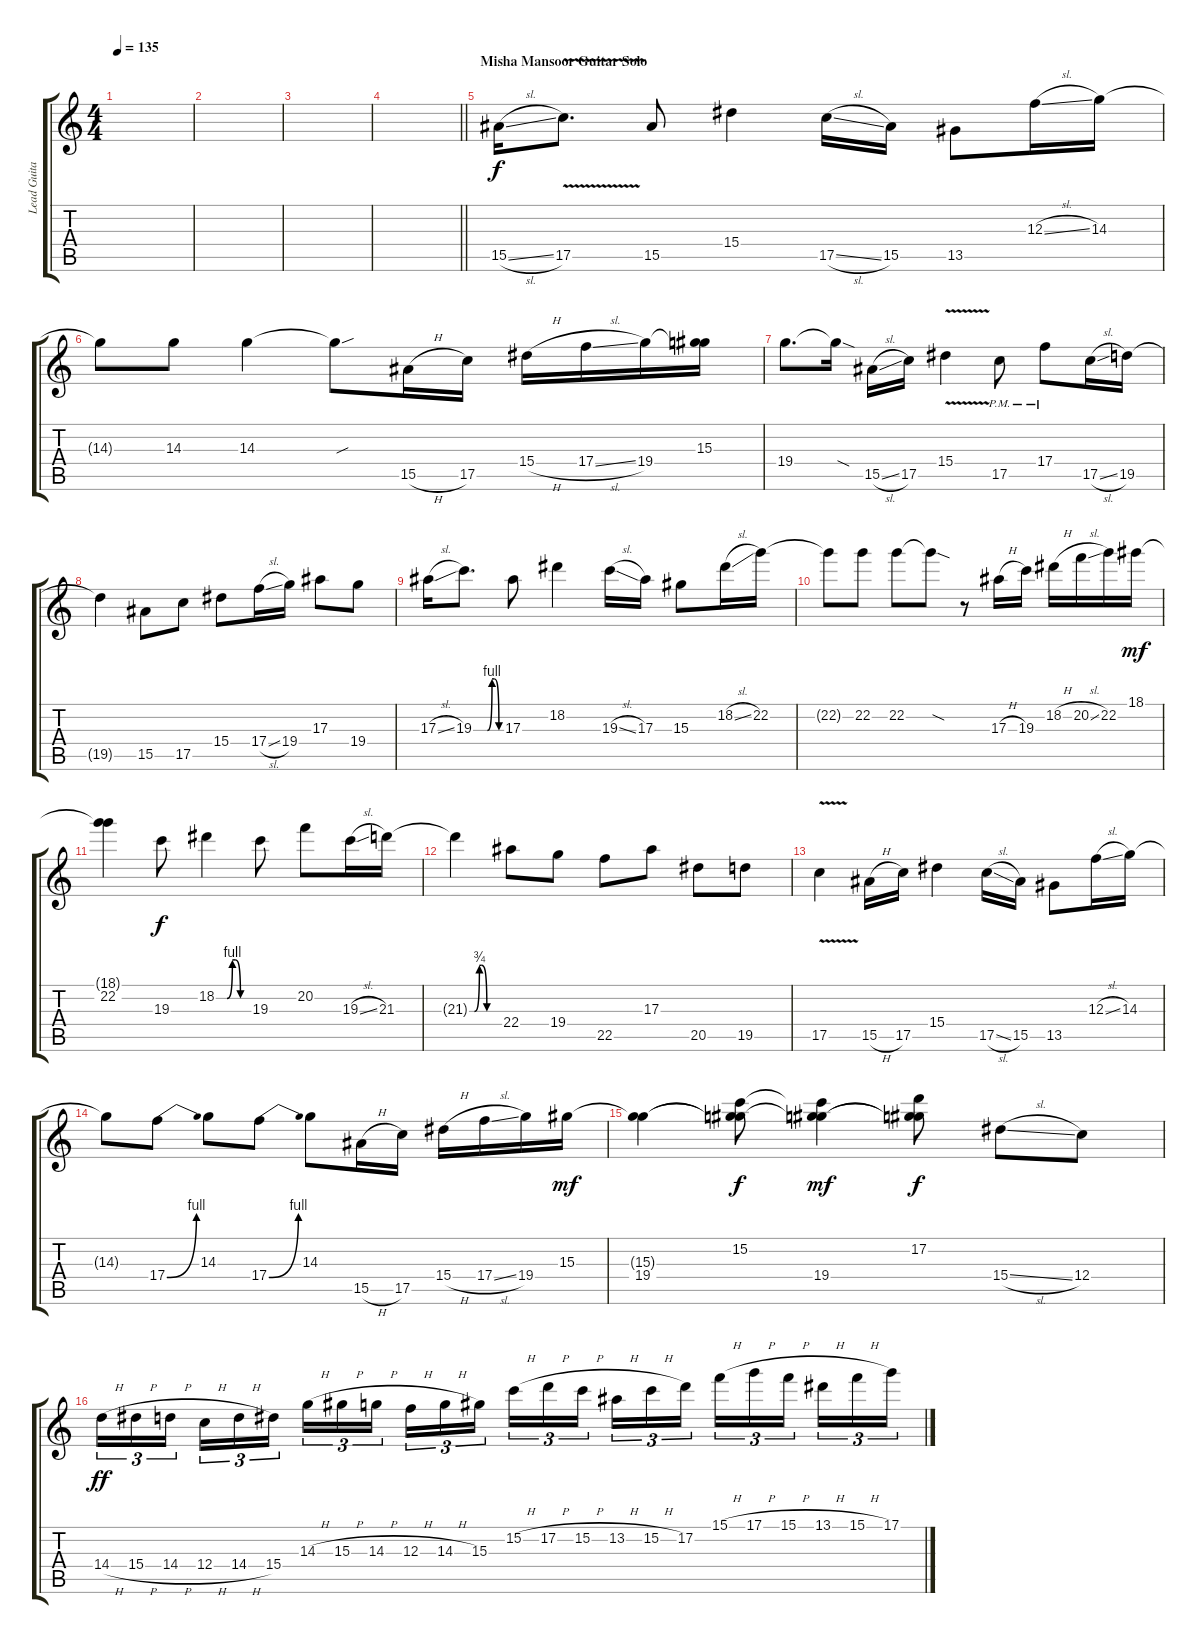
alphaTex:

\track ("Lead Guitar 1" "Lead Guita") {instrument distortionguitar}
\staff {score tabs}
\tuning (D4 A3 F3 C3 G2 C2) {hide}
\ts (4 4)
\tempo 135
\clef g2
\ks c
|
|
|
\barLineRight lightlight
|
\section ("" "Misha Mansoor Guitar Solo")
15.5{sl}.16{volume 15 balance 2} 17.5{v}.8{d} 15.5.8 15.4.4 17.5{sl}.16 15.5.16 13.5.8 12.3{sl}.16 14.3.16 |
14.3{t}.8 14.3.8 14.3.4 14.3{sou t}.8 15.5{h}.16 17.5.16 15.4{h}.16 17.4{sl}.16 19.4.16 (15.3 19.4{t}).16 |
19.4.8{d} 19.4{sod t}.16 15.5{sl}.16 17.5.16 15.4{v}.4 17.5{pm}.8 17.4{pm}.8 17.5{sl}.16 19.5.16 |
19.5{t}.4 15.5.8 17.5.8 15.4.8 17.4{sl}.16 19.4.16 17.3.8 19.4.8 |
17.3{sl}.16 19.3{be (custom 0 0 30 0 40 4 45 4 55 0 60 0)}.8{d} 17.3.8 18.2.4 19.3{sl}.16 17.3.16 15.3.8 18.2{sl}.16 22.2.16 |
22.2{t}.8 22.2.8 22.2.8 22.2{sod t}.8 r.8 17.3{h}.16 19.3.16 18.2{h}.16 20.2{sl}.16 22.2.16 18.1.16{dy mf} |
(18.1{t} 22.2).4 19.3.8{dy f} 18.2{be (custom 0 0 20 0 30 4 35 4 45 0 60 0)}.4 19.3.8 20.2.8 19.3{sl}.16 21.3.16 |
21.3{be (custom 0 0 10 0 20 3 24 3 35 0 60 0) t}.4 22.4.8 19.4.8 22.5.8 17.3.8 20.5.8 19.5.8 |
17.5{v}.4 15.5{h}.16 17.5.16 15.4.4 17.5{sl}.16 15.5.16 13.5.8 12.3{sl}.16 14.3.16 |
14.3{t}.8 17.4{be (bend 0 0 60 4)}.8 14.3.8 17.4{be (bend 0 0 60 4)}.8 14.3.8 15.5{h}.16 17.5.16 15.4{h}.16 17.4{sl}.16 19.4.16 15.3.16{dy mf} |
(15.3{t} 19.4).4 (15.2 15.3{t} 19.4{t}).8{dy f} (15.2{t} 15.3{t} 19.4).4{dy mf} (17.2 15.3{t} 19.4{t}).8{dy f} 15.4{sl}.8 12.4.8 |
14.4{h}.16{tu (3 2) dy ff} 15.4{h}.16{tu (3 2)} 14.4{h}.16{tu (3 2) beam splitsecondary} 12.4{h}.16{tu (3 2)} 14.4{h}.16{tu (3 2)} 15.4.16{tu (3 2)} 14.3{h}.16{tu (3 2)} 15.3{h}.16{tu (3 2)} 14.3{h}.16{tu (3 2) beam splitsecondary} 12.3{h}.16{tu (3 2)} 14.3{h}.16{tu (3 2)} 15.3.16{tu (3 2)} 15.2{h}.16{tu (3 2)} 17.2{h}.16{tu (3 2)} 15.2{h}.16{tu (3 2) beam splitsecondary} 13.2{h}.16{tu (3 2)} 15.2{h}.16{tu (3 2)} 17.2.16{tu (3 2)} 15.1{h}.16{tu (3 2)} 17.1{h}.16{tu (3 2)} 15.1{h}.16{tu (3 2) beam splitsecondary} 13.1{h}.16{tu (3 2)} 15.1{h}.16{tu (3 2)} 17.1.16{tu (3 2)}
